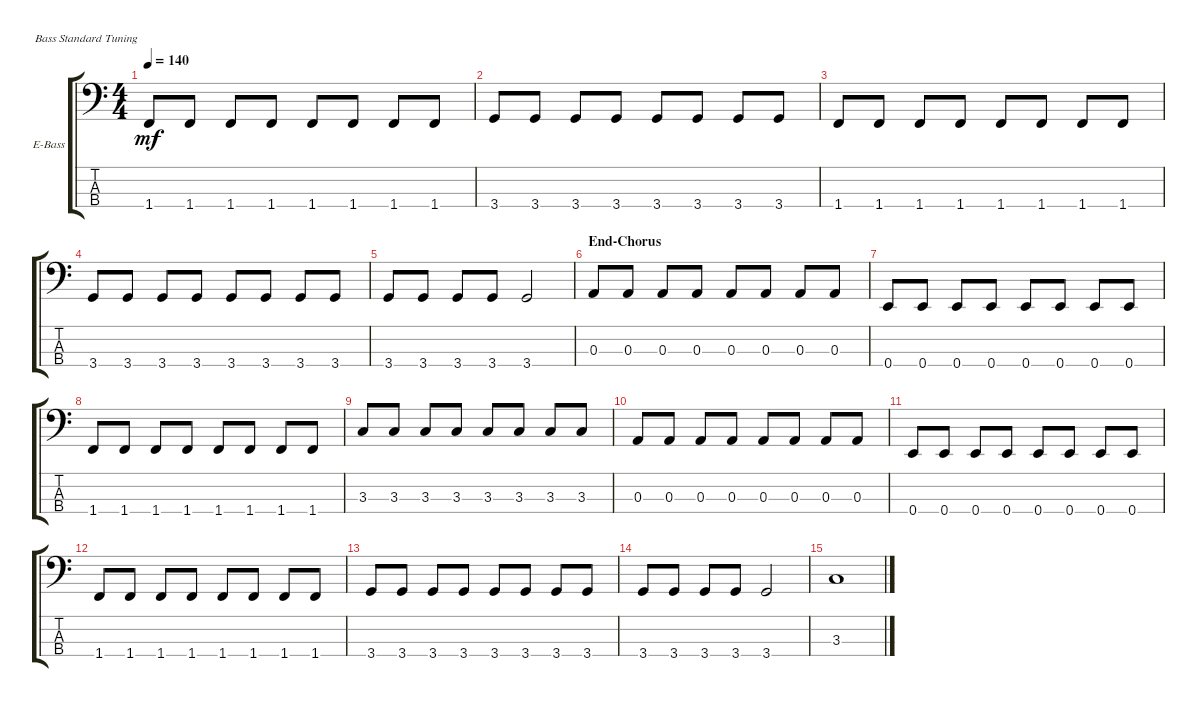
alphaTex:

\defaultSystemsLayout 4
\bracketExtendMode groupsimilarinstruments
\firstSystemTrackNameOrientation horizontal
\otherSystemsTrackNameOrientation horizontal
\track ("Eka Rock" "E-Bass") {instrument electricbassfinger}
\staff {score tabs}
\tuning (G2 D2 A1 E1)
\ts (4 4)
\tempo 140
\clef f4
\scale
0.333333
\ks c
1.4.8{dy mf} 1.4.8 1.4.8 1.4.8 1.4.8 1.4.8 1.4.8 1.4.8 |
\scale
0.333333 3.4.8 3.4.8 3.4.8 3.4.8 3.4.8 3.4.8 3.4.8 3.4.8 |
\scale
0.333333 1.4.8 1.4.8 1.4.8 1.4.8 1.4.8 1.4.8 1.4.8 1.4.8 |
\scale
0.333333 3.4.8 3.4.8 3.4.8 3.4.8 3.4.8 3.4.8 3.4.8 3.4.8 |
\scale
0.333333 3.4.8 3.4.8 3.4.8 3.4.8 3.4.2 |
\section ("" "End-Chorus")
\scale
0.333333 0.3.8 0.3.8 0.3.8 0.3.8 0.3.8 0.3.8 0.3.8 0.3.8 |
\scale
0.333333 0.4.8 0.4.8 0.4.8 0.4.8 0.4.8 0.4.8 0.4.8 0.4.8 |
\scale
0.333333 1.4.8 1.4.8 1.4.8 1.4.8 1.4.8 1.4.8 1.4.8 1.4.8 |
\scale
0.333333 3.3.8 3.3.8 3.3.8 3.3.8 3.3.8 3.3.8 3.3.8 3.3.8 |
\scale
0.333333 0.3.8 0.3.8 0.3.8 0.3.8 0.3.8 0.3.8 0.3.8 0.3.8 |
\scale
0.333333 0.4.8 0.4.8 0.4.8 0.4.8 0.4.8 0.4.8 0.4.8 0.4.8 |
\scale
0.333333 1.4.8 1.4.8 1.4.8 1.4.8 1.4.8 1.4.8 1.4.8 1.4.8 |
3.4.8 3.4.8 3.4.8 3.4.8 3.4.8 3.4.8 3.4.8 3.4.8 |
3.4.8 3.4.8 3.4.8 3.4.8 3.4.2 |
3.3.1
